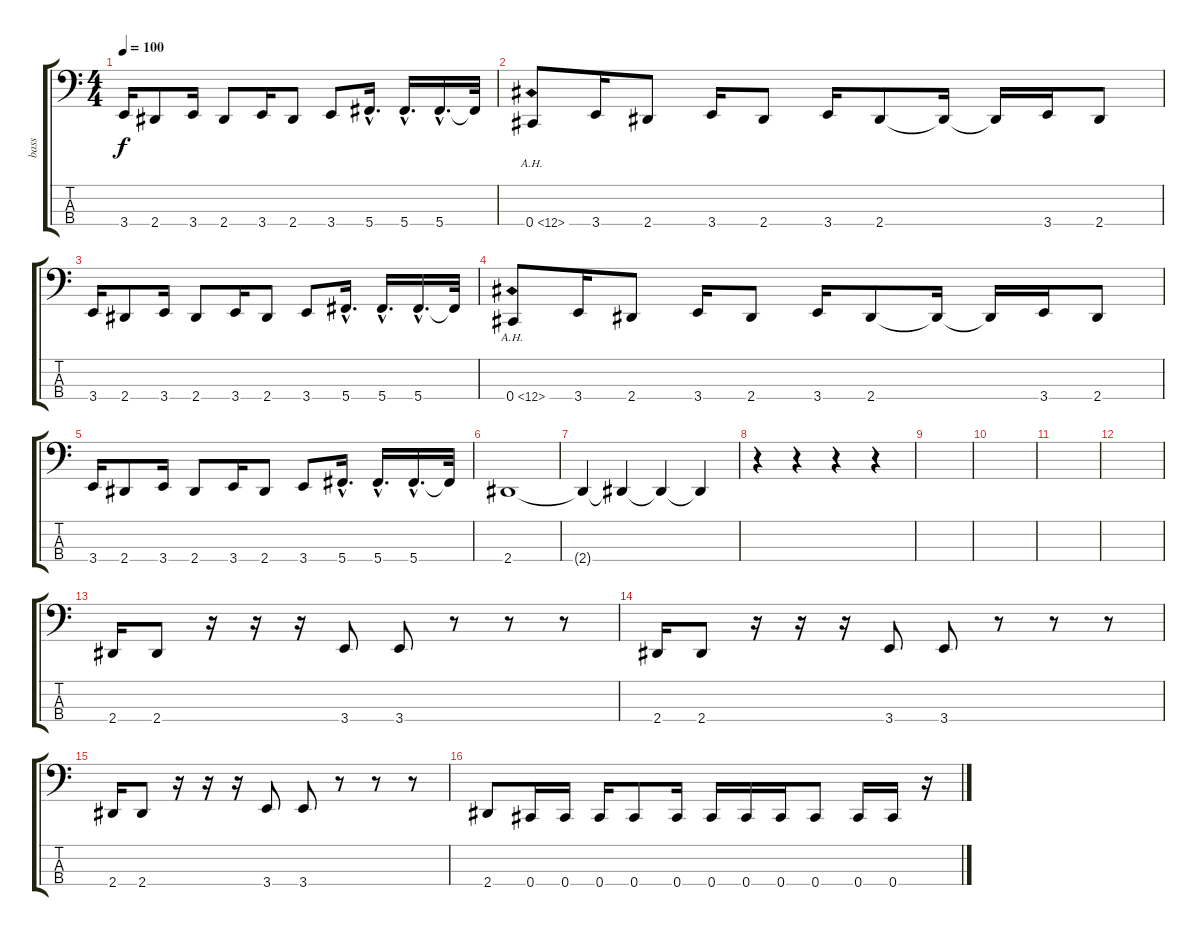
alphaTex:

\track ("bass" "bass") {instrument electricbasspick}
\staff {score tabs}
\tuning (Gb2 Db2 Ab1 Db1) {hide}
\ts (4 4)
\tempo 100
\clef f4
\ks c
3.4.16{dy f} 2.4.8 3.4.16 2.4.8 3.4.16 2.4.8 3.4.8 5.4{hac}.16{d} 5.4{hac}.16{d} 5.4{hac}.16{d} 5.4{t}.32 |
0.4{ah 12}.8 3.4.16 2.4.8 3.4.16 2.4.8 3.4.16 2.4.8 2.4{t}.16 2.4{t}.16 3.4.16 2.4.8 |
3.4.16 2.4.8 3.4.16 2.4.8 3.4.16 2.4.8 3.4.8 5.4{hac}.16{d} 5.4{hac}.16{d} 5.4{hac}.16{d} 5.4{t}.32 |
0.4{ah 12}.8 3.4.16 2.4.8 3.4.16 2.4.8 3.4.16 2.4.8 2.4{t}.16 2.4{t}.16 3.4.16 2.4.8 |
3.4.16 2.4.8 3.4.16 2.4.8 3.4.16 2.4.8 3.4.8 5.4{hac}.16{d} 5.4{hac}.16{d} 5.4{hac}.16{d} 5.4{t}.32 |
2.4.1 |
2.4{t}.4 2.4{t}.4 2.4{t}.4 2.4{t}.4 |
r.4 r.4 r.4 r.4 |
|
|
|
|
2.4.16 2.4.8 r.16 r.16 r.16 3.4.8 3.4.8 r.8 r.8 r.8 |
2.4.16 2.4.8 r.16 r.16 r.16 3.4.8 3.4.8 r.8 r.8 r.8 |
2.4.16 2.4.8 r.16 r.16 r.16 3.4.8 3.4.8 r.8 r.8 r.8 |
2.4.8 0.4.16 0.4.16 0.4.16 0.4.8 0.4.16 0.4.16 0.4.16 0.4.16 0.4.8 0.4.16 0.4.16 r.16
